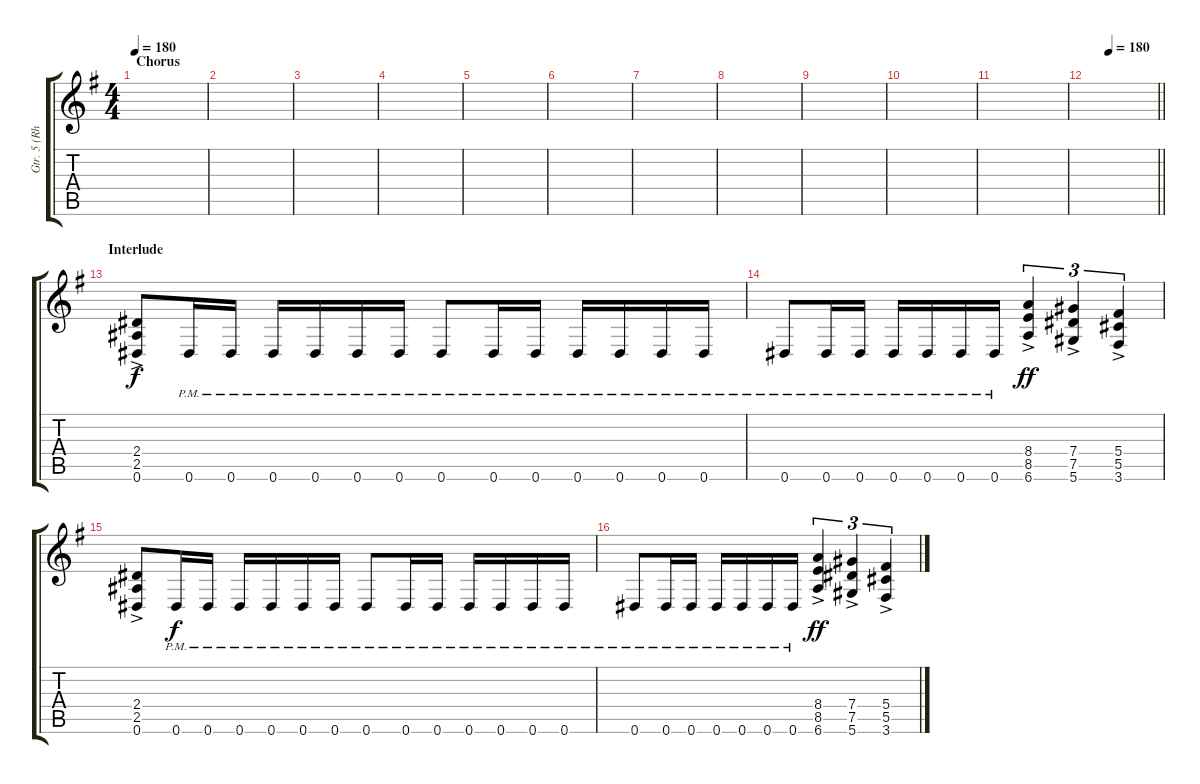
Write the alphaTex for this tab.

\track ("Gtr. 5 (Rhythm)" "Gtr. 5 (Rh") {instrument overdrivenguitar}
\staff {score tabs}
\tuning (Eb4 Bb3 Gb3 Db3 Ab2 Eb2) {hide}
\ts (4 4)
\section ("" "Chorus")
\tempo 180
\clef g2
\ks g
|
|
|
|
|
|
|
|
|
|
|
\tempo (180 0.3125)
\barLineRight lightlight
|
\section ("" "Interlude")
(2.4{ac} 2.5{ac} 0.6{ac}).8 0.6{pm}.16{dy f} 0.6{pm}.16 0.6{pm}.16 0.6{pm}.16 0.6{pm}.16 0.6{pm}.16 0.6{pm}.8 0.6{pm}.16 0.6{pm}.16 0.6{pm}.16 0.6{pm}.16 0.6{pm}.16 0.6{pm}.16 |
0.6{pm}.8 0.6{pm}.16 0.6{pm}.16 0.6{pm}.16 0.6{pm}.16 0.6{pm}.16 0.6{pm}.16 (8.4{ac} 8.5{ac} 6.6{ac}).4{tu (3 2) dy ff} (7.4{ac} 7.5{ac} 5.6{ac}).4{tu (3 2)} (5.4{ac} 5.5{ac} 3.6{ac}).4{tu (3 2)} |
(2.4{ac} 2.5{ac} 0.6{ac}).8 0.6{pm}.16{dy f} 0.6{pm}.16 0.6{pm}.16 0.6{pm}.16 0.6{pm}.16 0.6{pm}.16 0.6{pm}.8 0.6{pm}.16 0.6{pm}.16 0.6{pm}.16 0.6{pm}.16 0.6{pm}.16 0.6{pm}.16 |
0.6{pm}.8 0.6{pm}.16 0.6{pm}.16 0.6{pm}.16 0.6{pm}.16 0.6{pm}.16 0.6{pm}.16 (8.4{ac} 8.5{ac} 6.6{ac}).4{tu (3 2) dy ff} (7.4{ac} 7.5{ac} 5.6{ac}).4{tu (3 2)} (5.4{ac} 5.5{ac} 3.6{ac}).4{tu (3 2)}
